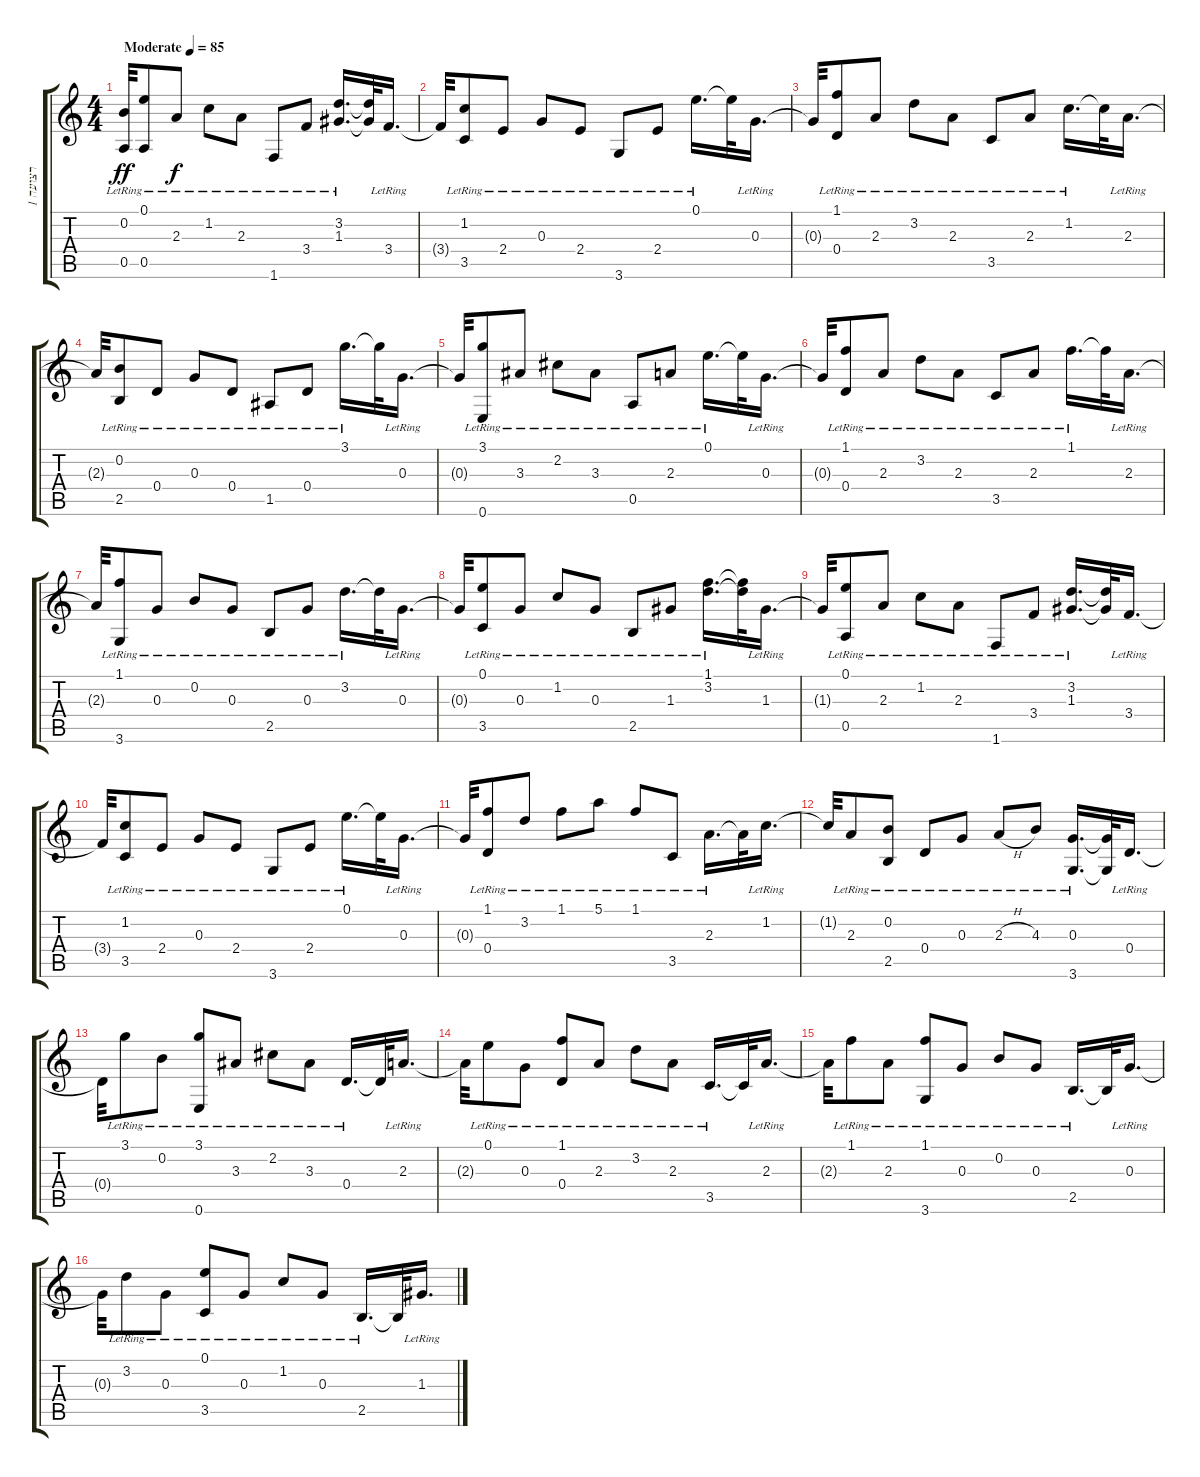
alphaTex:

\track ("רצועה 1" "רצועה 1") {instrument acousticguitarsteel}
\staff {score tabs}
\tuning (E4 B3 G3 D3 A2 E2) {hide}
\ts (4 4)
\tempo (85 "Moderate")
\clef g2
\ks c
(0.2{lr} 0.5{lr}).32{dy ff instrument acousticguitarsteel} (0.1{lr} 0.5{lr}).8 2.3{lr}.8{dy f} 1.2{lr}.8 2.3{lr}.8 1.6{lr}.8 3.4{lr}.8 (3.2{lr} 1.3{lr}).16{d} (3.2{t} 1.3{t}).32 3.4{lr}.16{d} |
3.4{t}.32 (1.2{lr} 3.5{lr}).8 2.4{lr}.8 0.3{lr}.8 2.4{lr}.8 3.6{lr}.8 2.4{lr}.8 0.1{lr}.16{d} 0.1{t}.32 0.3{lr}.16{d} |
0.3{t}.32 (1.1{lr} 0.4{lr}).8 2.3{lr}.8 3.2{lr}.8 2.3{lr}.8 3.5{lr}.8 2.3{lr}.8 1.2{lr}.16{d} 1.2{t}.32 2.3{lr}.16{d} |
2.3{t}.32 (0.2{lr} 2.5{lr}).8 0.4{lr}.8 0.3{lr}.8 0.4{lr}.8 1.5{lr}.8 0.4{lr}.8 3.1{lr}.16{d} 3.1{t}.32 0.3{lr}.16{d} |
0.3{t}.32 (3.1{lr} 0.6{lr}).8 3.3{lr}.8 2.2{lr}.8 3.3{lr}.8 0.5{lr}.8 2.3{lr}.8 0.1{lr}.16{d} 0.1{t}.32 0.3{lr}.16{d} |
0.3{t}.32 (1.1{lr} 0.4{lr}).8 2.3{lr}.8 3.2{lr}.8 2.3{lr}.8 3.5{lr}.8 2.3{lr}.8 1.1{lr}.16{d} 1.1{t}.32 2.3{lr}.16{d} |
2.3{t}.32 (1.1{lr} 3.6{lr}).8 0.3{lr}.8 0.2{lr}.8 0.3{lr}.8 2.5{lr}.8 0.3{lr}.8 3.2{lr}.16{d} 3.2{t}.32 0.3{lr}.16{d} |
0.3{t}.32 (0.1{lr} 3.5{lr}).8 0.3{lr}.8 1.2{lr}.8 0.3{lr}.8 2.5{lr}.8 1.3{lr}.8 (1.1{lr} 3.2{lr}).16{d} (1.1{t} 3.2{t}).32 1.3{lr}.16{d} |
1.3{t}.32 (0.1{lr} 0.5{lr}).8 2.3{lr}.8 1.2{lr}.8 2.3{lr}.8 1.6{lr}.8 3.4{lr}.8 (3.2{lr} 1.3{lr}).16{d} (3.2{t} 1.3{t}).32 3.4{lr}.16{d} |
3.4{t}.32 (1.2{lr} 3.5{lr}).8 2.4{lr}.8 0.3{lr}.8 2.4{lr}.8 3.6{lr}.8 2.4{lr}.8 0.1{lr}.16{d} 0.1{t}.32 0.3{lr}.16{d} |
0.3{t}.32 (1.1{lr} 0.4{lr}).8 3.2{lr}.8 1.1{lr}.8 5.1{lr}.8 1.1{lr}.8 3.5{lr}.8 2.3{lr}.16{d} 2.3{t}.32 1.2{lr}.16{d} |
1.2{t}.32 2.3{lr}.8 (0.2{lr} 2.5{lr}).8 0.4{lr}.8 0.3{lr}.8 2.3{h lr}.8 4.3{lr}.8 (0.3{lr} 3.6{lr}).16{d} (0.3{t} 3.6{t}).32 0.4{lr}.16{d} |
0.4{t}.32 3.1{lr}.8 0.2{lr}.8 (3.1{lr} 0.6{lr}).8 3.3{lr}.8 2.2{lr}.8 3.3{lr}.8 0.4{lr}.16{d} 0.4{t}.32 2.3{lr}.16{d} |
2.3{t}.32 0.1{lr}.8 0.3{lr}.8 (1.1{lr} 0.4{lr}).8 2.3{lr}.8 3.2{lr}.8 2.3{lr}.8 3.5{lr}.16{d} 3.5{t}.32 2.3{lr}.16{d} |
2.3{t}.32 1.1{lr}.8 2.3{lr}.8 (1.1{lr} 3.6{lr}).8 0.3{lr}.8 0.2{lr}.8 0.3{lr}.8 2.5{lr}.16{d} 2.5{t}.32 0.3{lr}.16{d} |
0.3{t}.32 3.2{lr}.8 0.3{lr}.8 (0.1{lr} 3.5{lr}).8 0.3{lr}.8 1.2{lr}.8 0.3{lr}.8 2.5{lr}.16{d} 2.5{t}.32 1.3{lr}.16{d}
